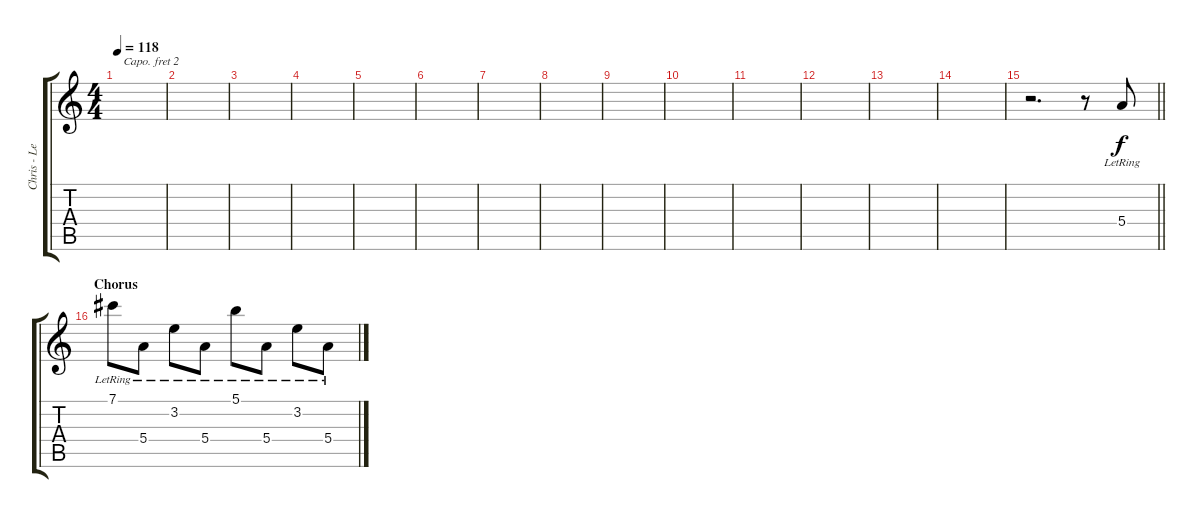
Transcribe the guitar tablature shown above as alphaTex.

\track ("Chris - Lead Guitar II" "Chris - Le") {instrument electricguitarclean}
\staff {score tabs}
\capo 2
\tuning (E4 B3 G3 D3 A2 E2) {hide}
\ts (4 4)
\tempo 118
\clef g2
\ks c
|
|
|
|
|
|
|
|
|
|
|
|
|
|
\barLineRight lightlight
r.2{d} r.8 5.4{lr}.8 |
\section ("" "Chorus")
7.1{lr}.8 5.4{lr}.8 3.2{lr}.8 5.4{lr}.8 5.1{lr}.8 5.4{lr}.8 3.2{lr}.8 5.4{lr}.8
